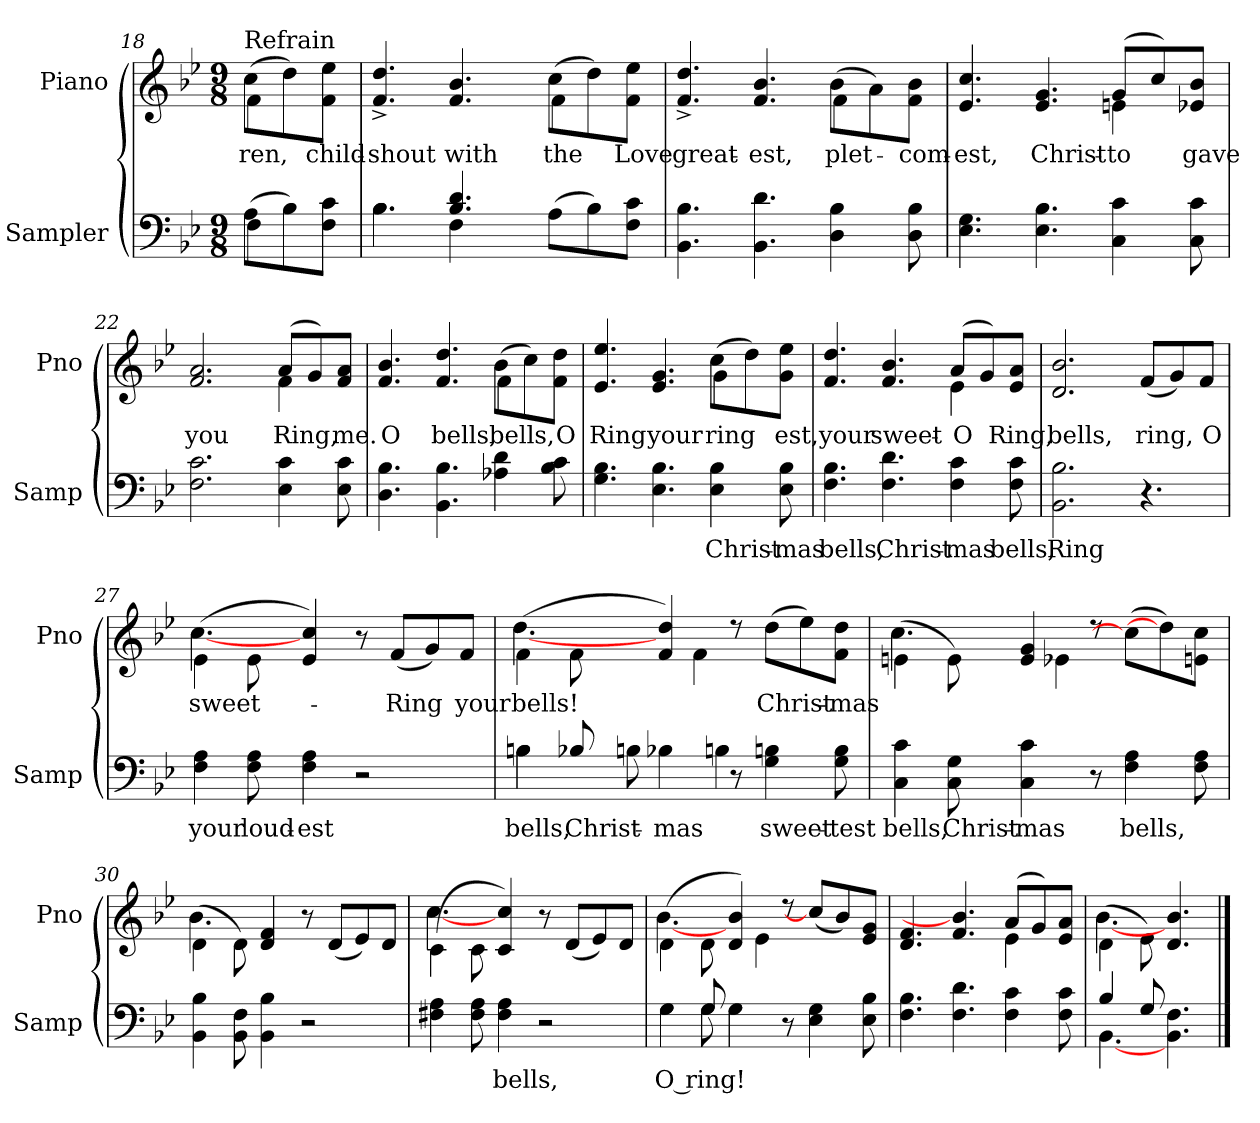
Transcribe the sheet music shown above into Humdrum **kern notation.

**kern	**text	**kern	**text
*part2	*part2	*part1	*part1
*staff2	*staff2	*staff1	*staff1
*I"Sampler	*	*I"Piano	*
*I'Samp	*	*I'Pno	*
*clefF4	*	*clefG2	*
*k[b-e-]	*	*k[b-e-]	*
*B-:	*	*B-:	*
*M9/8	*	*M9/8	*
=18	=18	=18	=18
*^	*	*^	*
!	!	!	!LO:TX:t=Refrain	!	!
(8A\L	4F	.	(8cc\L	4f	-ren,
8B-\)	.	.	8dd\)	.	.
8F\ 8c\J	8ryy	.	8f\ 8ee-\J	8ryy	child-
=19	=19	=19	=19	=19	=19
4.B-\	4.B-	.	4.f^ 4.dd^	2.ryy	shout
4.B- 4.d	4F	.	4.f 4.b-	.	with
.	2ryy	.	.	.	.
(8A\L	.	.	(8cc\L	4f	the
8B-\)	.	.	8dd\)	.	.
8F\ 8c\J	.	.	8f\ 8ee-\J	8ryy	Love
*v	*v	*	*	*	*
=20	=20	=20	=20	=20
4.BB- 4.B-	.	4.f^ 4.dd^	2.ryy	great-
4.BB- 4.d	.	4.f 4.b-	.	-est,
4D 4B-	.	(8b-\L	4f	-plet-
.	.	8a\)	.	.
8D 8B-	.	8f\ 8b-\J	8ryy	com-
=21	=21	=21	=21	=21
4.E- 4.G	.	4.e- 4.cc	2.ryy	-est,
4.E- 4.B-	.	4.e- 4.g	.	Christ-
4C 4c	.	(8g/L	4en	to
.	.	8cc/)	.	.
8C 8c	.	8e-/ 8b-/J	8ryy	gave
=22	=22	=22	=22	=22
2.F 2.c	.	2.f 2.a	2.ryy	you
4E- 4c	.	(8a/L	4f	Ring,
.	.	8g/)	.	.
8E- 8c	.	8f/ 8a/J	8ryy	me.
=23	=23	=23	=23	=23
4.D 4.B-	.	4.f 4.b-	2.ryy	O
4.BB- 4.B-	.	4.f 4.dd	.	bells,
4A-X 4d	.	(8b-\L	4f	bells,
.	.	8cc\)	.	.
8B- 8c	.	8f\ 8dd\J	8ryy	O
=24	=24	=24	=24	=24
4.G 4.B-	.	4.e- 4.ee-	2.ryy	Ring
4.E- 4.B-	.	4.e- 4.g	.	your
4E- 4B-	Christ-	(8cc\L	4g	ring
.	.	8dd\)	.	.
8E- 8B-	-mas	8g\ 8ee-\J	8ryy	-est,
=25	=25	=25	=25	=25
4.F 4.B-	bells,	4.f 4.dd	2.ryy	your
4.F 4.d	Christ-	4.f 4.b-	.	sweet-
4F 4c	-mas	(8a/L	4e-	O
.	.	8g/)	.	.
8F 8c	bells,	8e-/ 8a/J	8ryy	Ring,
*	*	*v	*v	*
=26	=26	=26	=26
2.BB- 2.B-	Ring	2.d 2.b-	bells,
4.r	.	(8f/L	ring,
.	.	8g/)	.
.	.	8f/J	O
=27	=27	=27	=27
*	*	*^	*
4F 4A	your	(4e-\	[4.cc	sweet-
8F 8A	loud-	8e-\	.	.
4F 4A	-est	4e- 4cc)	2.ryy	.
2r	.	8r	.	.
.	.	(8f/L	.	Ring
.	.	8g/)	.	.
.	.	8f/J	.	your
=28	=28	=28	=28	=28
*^	*	*	*	*
4B-\	4B	bells,	(4f\	[4.dd	bells!
8B-/	8B	Christ-	8f\	.	.
4B-\	4B	-mas	4f 4dd)	8ryy	.
.	.	.	.	4f	.
8r	2ryy	.	8r	.	.
4G 4Bn	.	sweet-	(8dd\L	4.ryy	Christ-
.	.	.	8ee-\)	.	.
8G 8B	.	-test	8f\ 8dd\J	.	-mas
*v	*v	*	*	*	*
=29	=29	=29	=29	=29
4C 4c	bells,	(4en\	4.cc	.
8C 8G	Christ-	8e\)	.	.
4C 4c	-mas	4e 4g	8ryy	.
.	.	.	4e-X	.
8r	.	8r	.	.
4F 4A	bells,	(8cc\L]	4.ryy	.
.	.	8dd\])	.	.
8F 8A	.	8e\ 8cc\J	.	.
=30	=30	=30	=30	=30
4BB- 4B-	.	(4d\	4.b-	.
8BB- 8F	.	8d\)	.	.
4BB- 4B-	.	4d 4f	2.ryy	.
2r	.	8r	.	.
.	.	(8d/L	.	.
.	.	8e-/)	.	.
.	.	8d/J	.	.
=31	=31	=31	=31	=31
4F#X 4A	.	(4c\	[4.cc	.
8F# 8A	.	8c\	.	.
4F# 4A	bells,	4c 4cc)	2.ryy	.
2r	.	8r	.	.
.	.	(8d/L	.	.
.	.	8e-/)	.	.
.	.	8d/J	.	.
=32	=32	=32	=32	=32
*^	*	*	*	*
4G\	4G	O ring!	(4d\	[4.b-	.
8G/	8G	.	8d\	.	.
4G\	4G	.	4d 4b-)	8ryy	.
.	.	.	.	4e-	.
8r	2ryy	.	8r	.	.
4E- 4G	.	.	(8cc/L]	4.ryy	.
.	.	.	8b-/)	.	.
8E- 8B-	.	.	8e-/ 8g/J	.	.
*v	*v	*	*	*	*
=33	=33	=33	=33	=33
4.F 4.B-	.	4.d 4.f	2.ryy	.
4.F 4.d	.	4.f 4.b-]	.	.
4F 4c	.	(8a/L	4e-	.
.	.	8g/)	.	.
8F 8c	.	8e-/ 8a/J	8ryy	.
=34	=34	=34	=34	=34
*^	*	*	*	*
4B-/	[4.BB-	.	(4d\	[4.b-	.
8G/	.	.	8e-\)	.	.
4.BB- 4.F	4.ryy	.	4.d 4.b-	4.ryy	.
*v	*v	*	*	*	*
*	*	*v	*v	*
==	==	==	==
*-	*-	*-	*-
